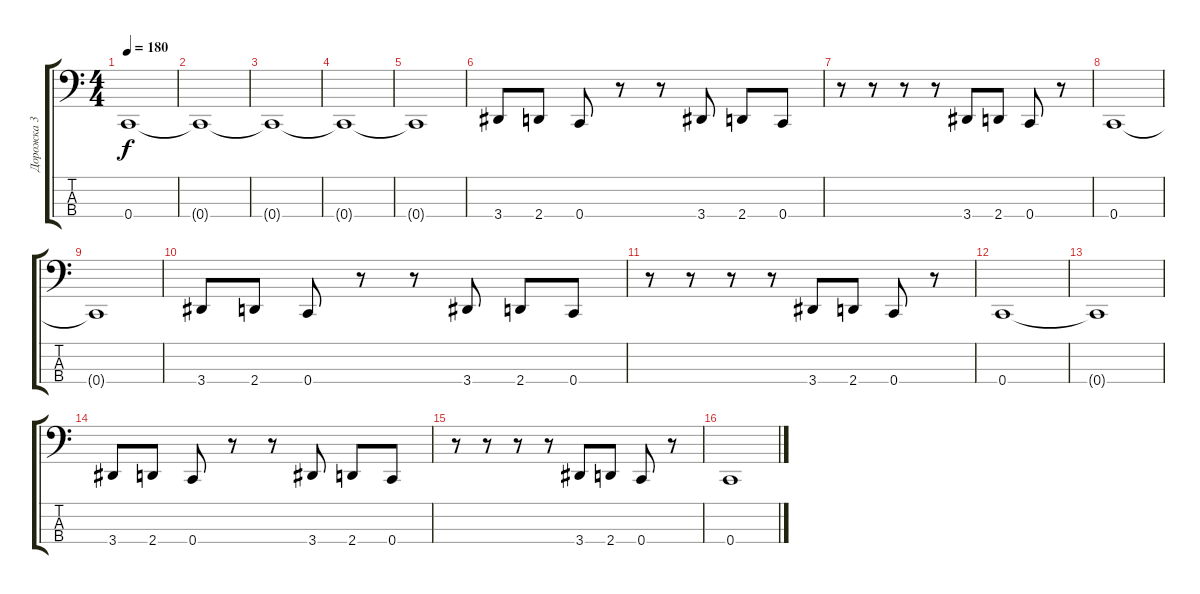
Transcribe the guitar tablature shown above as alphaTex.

\track ("Дорожка 3" "Дорожка 3") {instrument electricbassfinger}
\staff {score tabs}
\tuning (F2 C2 G1 C1) {hide}
\ts (4 4)
\tempo 180
\clef f4
\ks c
0.4{t}.1{dy f} |
0.4{t}.1 |
0.4{t}.1 |
0.4{t}.1 |
0.4{t}.1 |
3.4.8 2.4.8 0.4.8 r.8 r.8 3.4.8 2.4.8 0.4.8 |
r.8 r.8 r.8 r.8 3.4.8 2.4.8 0.4.8 r.8 |
0.4.1 |
0.4{t}.1 |
3.4.8 2.4.8 0.4.8 r.8 r.8 3.4.8 2.4.8 0.4.8 |
r.8 r.8 r.8 r.8 3.4.8 2.4.8 0.4.8 r.8 |
0.4.1 |
0.4{t}.1 |
3.4.8 2.4.8 0.4.8 r.8 r.8 3.4.8 2.4.8 0.4.8 |
r.8 r.8 r.8 r.8 3.4.8 2.4.8 0.4.8 r.8 |
0.4.1
